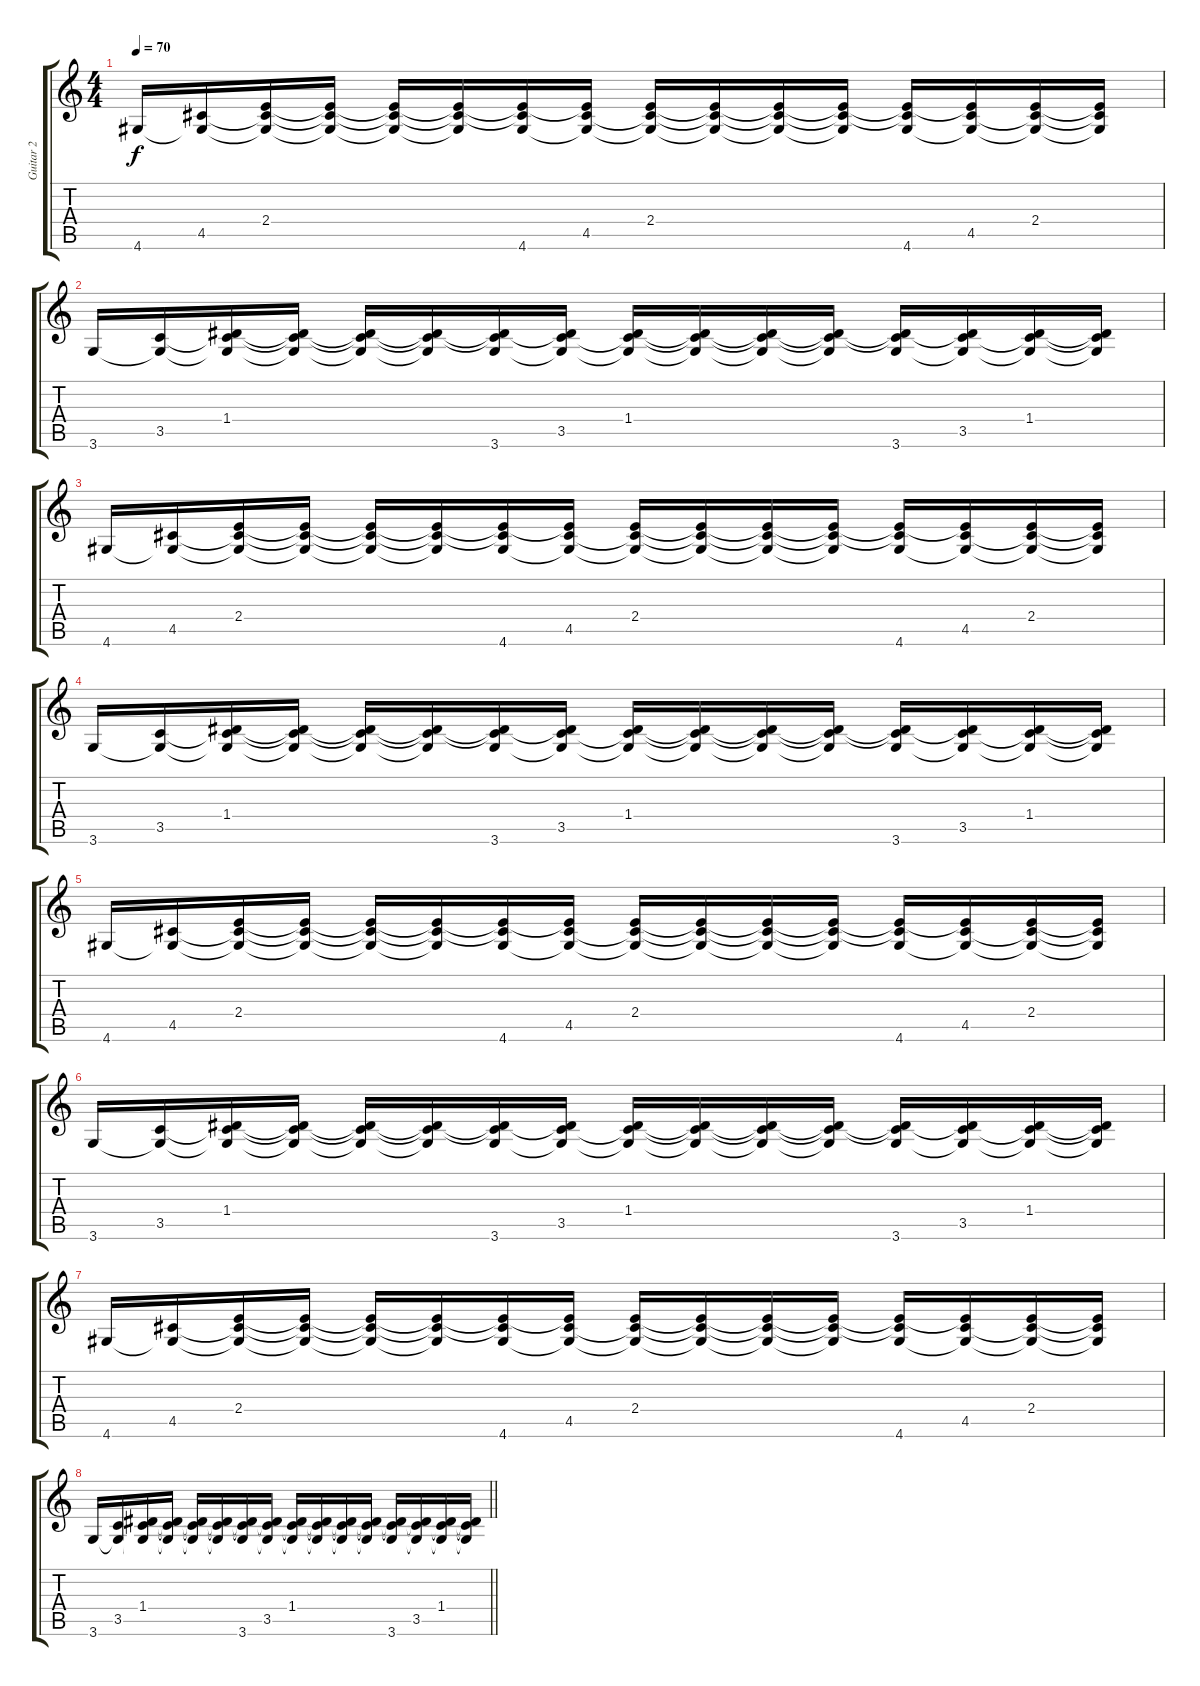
\track ("Guitar 2" "Guitar 2") {instrument overdrivenguitar}
\staff {score tabs}
\tuning (E4 B3 G3 D3 A2 E2) {hide}
\ts (4 4)
\tempo 70
\clef g2
\ks c
4.6.16{dy f} (4.5 4.6{t}).16 (2.4 4.5{t} 4.6{t}).16 (2.4{t} 4.5{t} 4.6{t}).16 (2.4{t} 4.5{t} 4.6{t}).16 (2.4{t} 4.5{t} 4.6{t}).16 (2.4{t} 4.5{t} 4.6).16 (2.4{t} 4.5 4.6{t}).16 (2.4 4.5{t} 4.6{t}).16 (2.4{t} 4.5{t} 4.6{t}).16 (2.4{t} 4.5{t} 4.6{t}).16 (2.4{t} 4.5{t} 4.6{t}).16 (2.4{t} 4.5{t} 4.6).16 (2.4{t} 4.5 4.6{t}).16 (2.4 4.5{t} 4.6{t}).16 (2.4{t} 4.5{t} 4.6{t}).16 |
3.6.16 (3.5 3.6{t}).16 (1.4 3.5{t} 3.6{t}).16 (1.4{t} 3.5{t} 3.6{t}).16 (1.4{t} 3.5{t} 3.6{t}).16 (1.4{t} 3.5{t} 3.6{t}).16 (1.4{t} 3.5{t} 3.6).16 (1.4{t} 3.5 3.6{t}).16 (1.4 3.5{t} 3.6{t}).16 (1.4{t} 3.5{t} 3.6{t}).16 (1.4{t} 3.5{t} 3.6{t}).16 (1.4{t} 3.5{t} 3.6{t}).16 (1.4{t} 3.5{t} 3.6).16 (1.4{t} 3.5 3.6{t}).16 (1.4 3.5{t} 3.6{t}).16 (1.4{t} 3.5{t} 3.6{t}).16 |
4.6.16 (4.5 4.6{t}).16 (2.4 4.5{t} 4.6{t}).16 (2.4{t} 4.5{t} 4.6{t}).16 (2.4{t} 4.5{t} 4.6{t}).16 (2.4{t} 4.5{t} 4.6{t}).16 (2.4{t} 4.5{t} 4.6).16 (2.4{t} 4.5 4.6{t}).16 (2.4 4.5{t} 4.6{t}).16 (2.4{t} 4.5{t} 4.6{t}).16 (2.4{t} 4.5{t} 4.6{t}).16 (2.4{t} 4.5{t} 4.6{t}).16 (2.4{t} 4.5{t} 4.6).16 (2.4{t} 4.5 4.6{t}).16 (2.4 4.5{t} 4.6{t}).16 (2.4{t} 4.5{t} 4.6{t}).16 |
3.6.16 (3.5 3.6{t}).16 (1.4 3.5{t} 3.6{t}).16 (1.4{t} 3.5{t} 3.6{t}).16 (1.4{t} 3.5{t} 3.6{t}).16 (1.4{t} 3.5{t} 3.6{t}).16 (1.4{t} 3.5{t} 3.6).16 (1.4{t} 3.5 3.6{t}).16 (1.4 3.5{t} 3.6{t}).16 (1.4{t} 3.5{t} 3.6{t}).16 (1.4{t} 3.5{t} 3.6{t}).16 (1.4{t} 3.5{t} 3.6{t}).16 (1.4{t} 3.5{t} 3.6).16 (1.4{t} 3.5 3.6{t}).16 (1.4 3.5{t} 3.6{t}).16 (1.4{t} 3.5{t} 3.6{t}).16 |
4.6.16 (4.5 4.6{t}).16 (2.4 4.5{t} 4.6{t}).16 (2.4{t} 4.5{t} 4.6{t}).16 (2.4{t} 4.5{t} 4.6{t}).16 (2.4{t} 4.5{t} 4.6{t}).16 (2.4{t} 4.5{t} 4.6).16 (2.4{t} 4.5 4.6{t}).16 (2.4 4.5{t} 4.6{t}).16 (2.4{t} 4.5{t} 4.6{t}).16 (2.4{t} 4.5{t} 4.6{t}).16 (2.4{t} 4.5{t} 4.6{t}).16 (2.4{t} 4.5{t} 4.6).16 (2.4{t} 4.5 4.6{t}).16 (2.4 4.5{t} 4.6{t}).16 (2.4{t} 4.5{t} 4.6{t}).16 |
3.6.16 (3.5 3.6{t}).16 (1.4 3.5{t} 3.6{t}).16 (1.4{t} 3.5{t} 3.6{t}).16 (1.4{t} 3.5{t} 3.6{t}).16 (1.4{t} 3.5{t} 3.6{t}).16 (1.4{t} 3.5{t} 3.6).16 (1.4{t} 3.5 3.6{t}).16 (1.4 3.5{t} 3.6{t}).16 (1.4{t} 3.5{t} 3.6{t}).16 (1.4{t} 3.5{t} 3.6{t}).16 (1.4{t} 3.5{t} 3.6{t}).16 (1.4{t} 3.5{t} 3.6).16 (1.4{t} 3.5 3.6{t}).16 (1.4 3.5{t} 3.6{t}).16 (1.4{t} 3.5{t} 3.6{t}).16 |
4.6.16 (4.5 4.6{t}).16 (2.4 4.5{t} 4.6{t}).16 (2.4{t} 4.5{t} 4.6{t}).16 (2.4{t} 4.5{t} 4.6{t}).16 (2.4{t} 4.5{t} 4.6{t}).16 (2.4{t} 4.5{t} 4.6).16 (2.4{t} 4.5 4.6{t}).16 (2.4 4.5{t} 4.6{t}).16 (2.4{t} 4.5{t} 4.6{t}).16 (2.4{t} 4.5{t} 4.6{t}).16 (2.4{t} 4.5{t} 4.6{t}).16 (2.4{t} 4.5{t} 4.6).16 (2.4{t} 4.5 4.6{t}).16 (2.4 4.5{t} 4.6{t}).16 (2.4{t} 4.5{t} 4.6{t}).16 |
\barLineRight lightlight
3.6.16 (3.5 3.6{t}).16 (1.4 3.5{t} 3.6{t}).16 (1.4{t} 3.5{t} 3.6{t}).16 (1.4{t} 3.5{t} 3.6{t}).16 (1.4{t} 3.5{t} 3.6{t}).16 (1.4{t} 3.5{t} 3.6).16 (1.4{t} 3.5 3.6{t}).16 (1.4 3.5{t} 3.6{t}).16 (1.4{t} 3.5{t} 3.6{t}).16 (1.4{t} 3.5{t} 3.6{t}).16 (1.4{t} 3.5{t} 3.6{t}).16 (1.4{t} 3.5{t} 3.6).16 (1.4{t} 3.5 3.6{t}).16 (1.4 3.5{t} 3.6{t}).16 (1.4{t} 3.5{t} 3.6{t}).16
